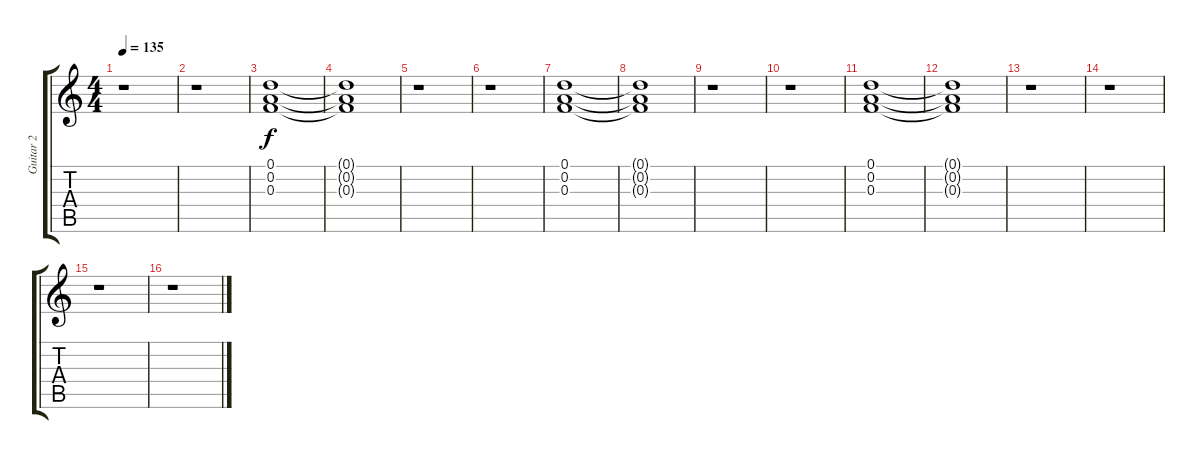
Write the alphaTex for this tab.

\track ("Guitar 2" "Guitar 2") {instrument acousticguitarsteel}
\staff {score tabs}
\tuning (D4 A3 F3 C3 G2 D2) {hide}
\ts (4 4)
\tempo 135
\clef g2
\ks c
r.1{dy f} |
r.1 |
(0.1 0.2 0.3).1 |
(0.1{t} 0.2{t} 0.3{t}).1 |
r.1 |
r.1 |
(0.1 0.2 0.3).1 |
(0.1{t} 0.2{t} 0.3{t}).1 |
r.1 |
r.1 |
(0.1 0.2 0.3).1 |
(0.1{t} 0.2{t} 0.3{t}).1 |
r.1 |
r.1 |
r.1 |
r.1
